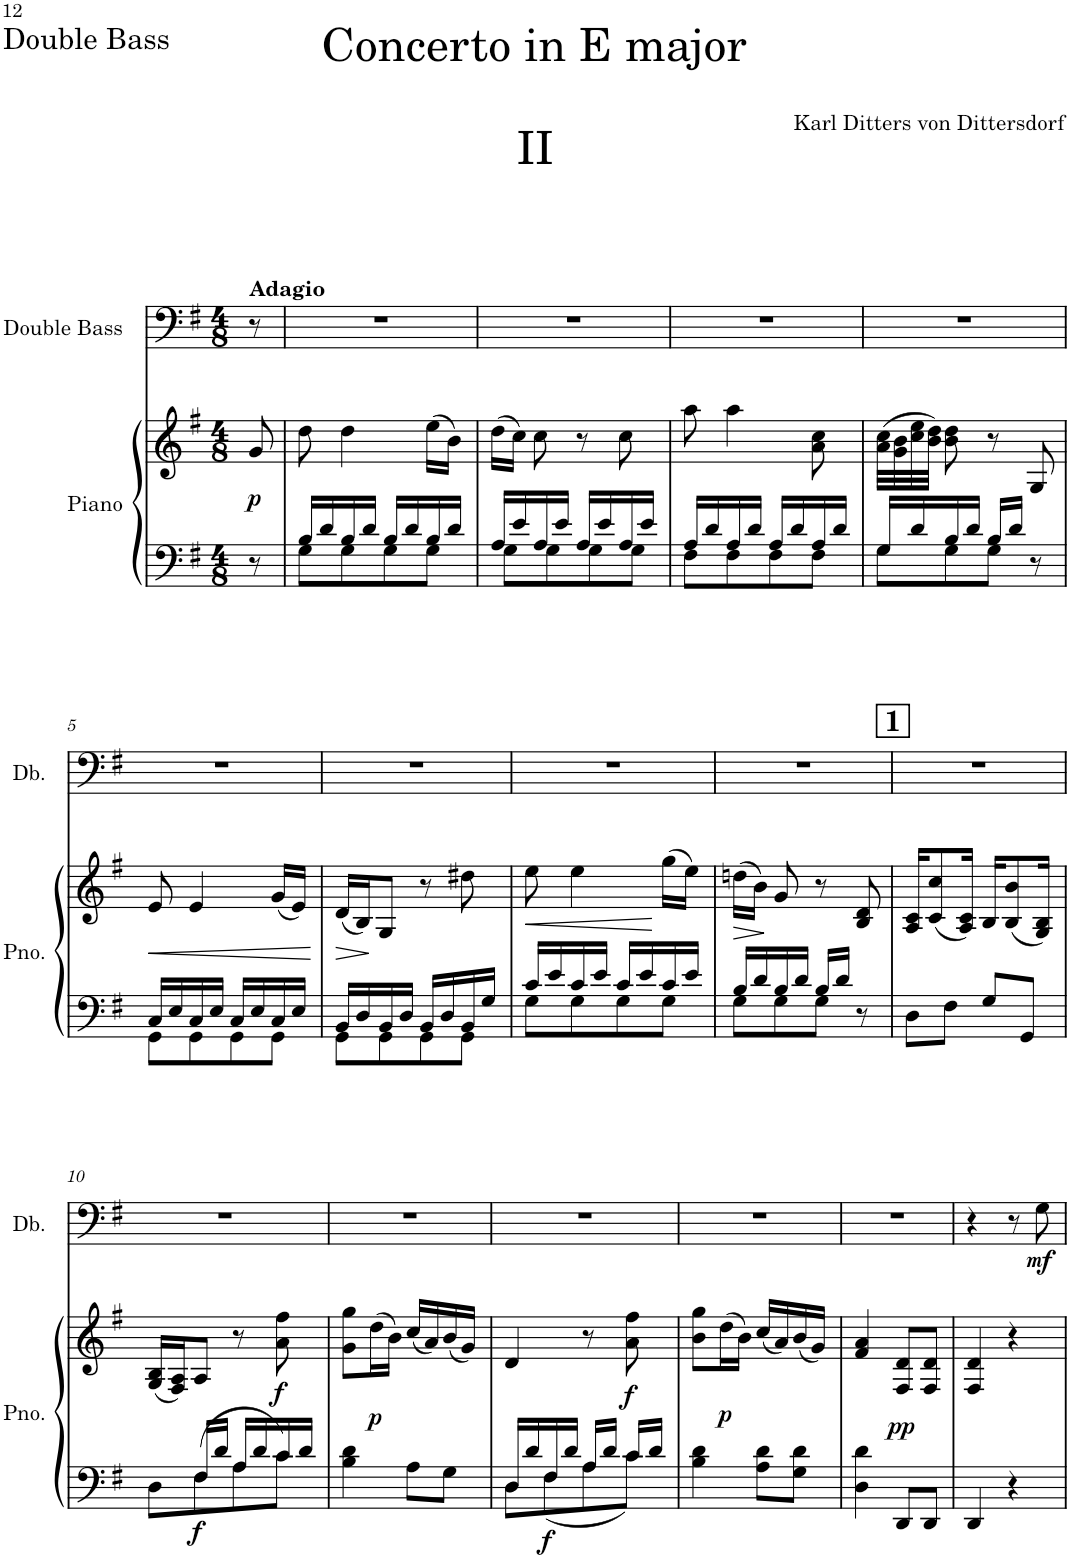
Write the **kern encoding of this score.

**kern	**kern	**dynam	**kern	**dynam
*part2	*part2	*part2	*part1	*part1
*staff3	*staff2	*staff2/3	*staff1	*staff1
*I"Piano	*	*	*I"Double Bass	*
*I'Pno.	*	*	*I'Db.	*
!!LO:PB:g=z
*clefF4	*clefG2	*	*clefF4	*
*	*	*	*Trd7c12	*
*k[f#]	*k[f#]	*	*k[f#]	*
*M4/8	*M4/8	*	*M4/8	*
=	=	=	=	=
!	!	!	!LO:TX:a:B:t=Adagio	!
!	!	!LO:DY:b	!	!
8r	8g/	p	8r	.
=1	=1	=1	=1	=1
*^	*	*	*	*
16B/LL	8G\L	8dd\	.	2r	.
16d/	.	.	.	.	.
16B/	8G\	4dd\	.	.	.
16d/JJ	.	.	.	.	.
16B/LL	8G\	.	.	.	.
16d/	.	.	.	.	.
16B/	8G\J	(16ee\LL	.	.	.
16d/JJ	.	16b\JJ)	.	.	.
=2	=2	=2	=2	=2	=2
16A/LL	8G\L	(16dd\LL	.	2r	.
16e/	.	16cc\JJ)	.	.	.
16A/	8G\	8cc\	.	.	.
16e/JJ	.	.	.	.	.
16A/LL	8G\	8r	.	.	.
16e/	.	.	.	.	.
16A/	8G\J	8cc\	.	.	.
16e/JJ	.	.	.	.	.
=3	=3	=3	=3	=3	=3
16A/LL	8F#\L	8aa\	.	2r	.
16d/	.	.	.	.	.
16A/	8F#\	4aa\	.	.	.
16d/JJ	.	.	.	.	.
16A/LL	8F#\	.	.	.	.
16d/	.	.	.	.	.
16A/	8F#\J	8a\ 8cc\	.	.	.
16d/JJ	.	.	.	.	.
=4	=4	=4	=4	=4	=4
16G/LL	8G\L	(32a\ 32cc\LLL	.	2r	.
.	.	32g\ 32b\	.	.	.
16d/	.	32cc\ 32ee\	.	.	.
.	.	32b\ 32dd\JJJ)	.	.	.
16B/	8G\	8b\ 8dd\	.	.	.
16d/JJ	.	.	.	.	.
16B/LL	8G\J	8r	.	.	.
16d/JJ	.	.	.	.	.
8r	8ryy	8G/	.	.	.
!!LO:LB:g=z
=5	=5	=5	=5	=5	=5
!	!	!	!LO:HP:b	!	!
16C/LL	8GG\L	8e/	<	2r	.
16E/	.	.	.	.	.
16C/	8GG\	4e/	.	.	.
16E/JJ	.	.	.	.	.
16C/LL	8GG\	.	.	.	.
16E/	.	.	.	.	.
16C/	8GG\J	(16g/LL	.	.	.
16E/JJ	.	16e/JJ)	.	.	.
*v	*v	*	*	*	*
.	.	[	.	.
=6	=6	=6	=6	=6
*^	*	*	*	*
!	!	!	!LO:HP:b	!	!
16BB/LL	8GG\L	(16d/LL	>	2r	.
16D/	.	16B/J)	.	.	.
16BB/	8GG\	8G/J	]	.	.
16D/JJ	.	.	.	.	.
16BB/LL	8GG\	8r	.	.	.
16D/	.	.	.	.	.
16BB/	8GG\J	8dd#X\	.	.	.
16G/JJ	.	.	.	.	.
=7	=7	=7	=7	=7	=7
!	!	!	!LO:HP:b	!	!
16c/LL	8G\L	8ee\	<	2r	.
16e/	.	.	.	.	.
16c/	8G\	4ee\	.	.	.
16e/JJ	.	.	.	.	.
16c/LL	8G\	.	.	.	.
16e/	.	.	.	.	.
16c/	8G\J	(16gg\LL	[	.	.
16e/JJ	.	16ee\JJ)	.	.	.
=8	=8	=8	=8	=8	=8
!	!	!	!LO:HP:b	!	!
16B/LL	8G\L	(16ddn\LL	>	2r	.
16d/	.	16b\JJ)	.	.	.
16B/	8G\	8g/	]	.	.
16d/JJ	.	.	.	.	.
16B/LL	8G\J	8r	.	.	.
16d/JJ	.	.	.	.	.
8r	8ryy	8B/ 8d/	.	.	.
*v	*v	*	*	*	*
!!LO:REH:place=s1:a:B:cj:fs=14:t=1
=9	=9	=9	=9	=9
8D\L	16A/ 16c/KL	.	2r	.
.	(8c/ 8cc/	.	.	.
8F#\J	.	.	.	.
.	16A/ 16c/Jk)	.	.	.
8G/L	16B/KL	.	.	.
.	(8B/ 8b/	.	.	.
8GG/J	.	.	.	.
.	16G/ 16B/Jk)	.	.	.
!!LO:LB:g=z
=10	=10	=10	=10	=10
*^	*	*	*	*
8D\L	8ryy	(16G/ 16B/LL	.	2r	.
.	.	16F#/ 16A/J)	.	.	.
!	!	!	!LO:DY:b=2	!	!
8F#\	16F#/LL	8A/J	f	.	.
.	16d/JJ	.	.	.	.
8A\	16A/LL	8r	.	.	.
.	16d/	.	.	.	.
!	!	!	!LO:DY:b	!	!
8c\J	16c/	8a\ 8ff#\	f	.	.
.	16d/JJ	.	.	.	.
*v	*v	*	*	*	*
=11	=11	=11	=11	=11
4B\ 4d\	8g\ 8gg\L	.	2r	.
!	!	!LO:DY:b	!	!
.	(16dd\L	p	.	.
.	16b\JJ)	.	.	.
8A\L	(16cc/LL	.	.	.
.	16a/)	.	.	.
8G\J	(16b/	.	.	.
.	16g/JJ)	.	.	.
=12	=12	=12	=12	=12
*^	*	*	*	*
16D/LL	8D\L	4d/	.	2r	.
16d/	.	.	.	.	.
!	!	!	!LO:DY:b=2	!	!
16F#/	8F#\	.	f	.	.
16d/JJ	.	.	.	.	.
16A/LL	8A\	8r	.	.	.
16d/JJ	.	.	.	.	.
!	!	!	!LO:DY:b	!	!
16c/LL	8c\J	8a\ 8ff#\	f	.	.
16d/JJ	.	.	.	.	.
*v	*v	*	*	*	*
=13	=13	=13	=13	=13
4B\ 4d\	8b\ 8gg\L	.	2r	.
!	!	!LO:DY:b	!	!
.	(16dd\L	p	.	.
.	16b\JJ)	.	.	.
8A\ 8d\L	(16cc/LL	.	.	.
.	16a/)	.	.	.
8G\ 8d\J	(16b/	.	.	.
.	16g/JJ)	.	.	.
=14	=14	=14	=14	=14
4D\ 4d\	4f#/ 4a/	.	2r	.
!	!	!LO:DY:b	!	!
8DD/L	8F#/ 8d/L	pp	.	.
8DD/J	8F#/ 8d/J	.	.	.
=15	=15	=15	=15	=15
4DD/	4F#/ 4d/	.	4r	.
4r	4r	.	8r	.
!	!	!	!	!LO:DY:b
.	.	.	8G\	mf
=	=	=	=	=
*-	*-	*-	*-	*-
